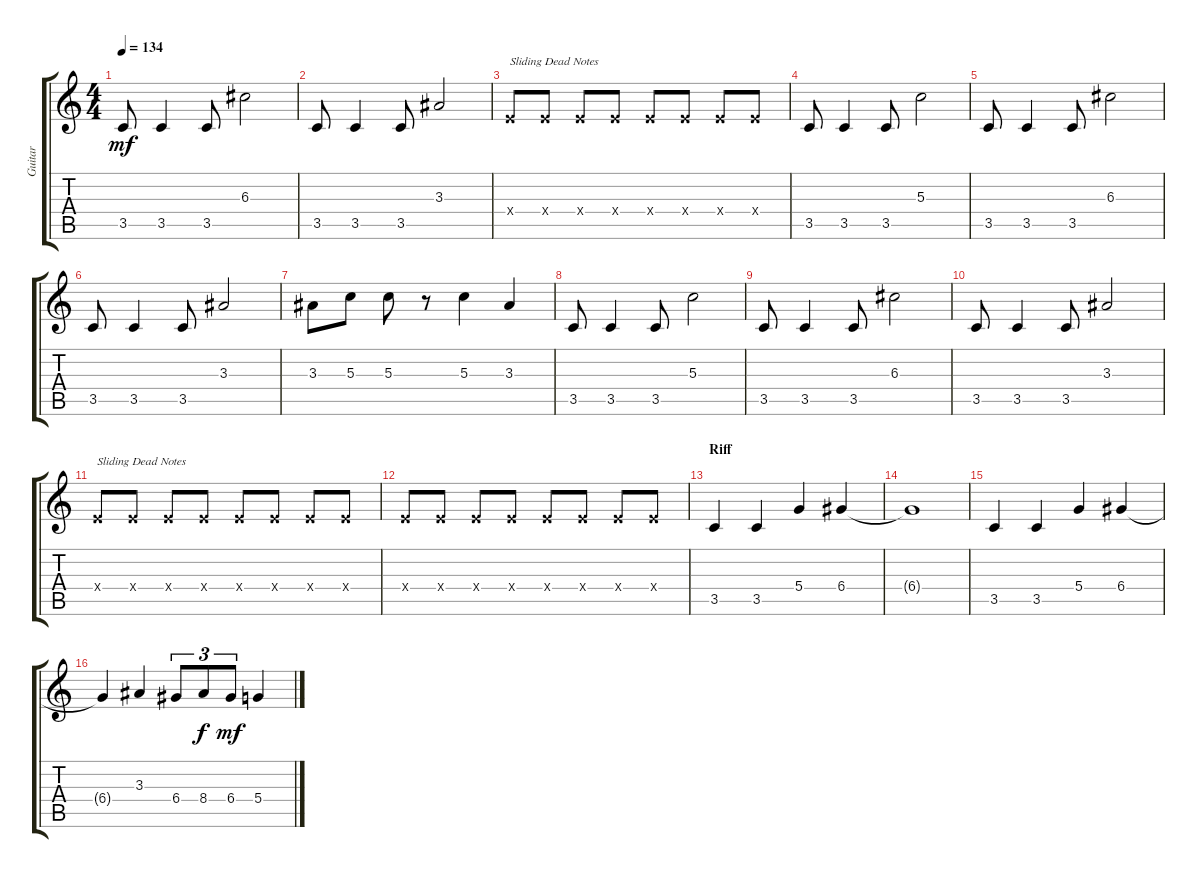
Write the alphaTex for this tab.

\track ("Guitar" "Guitar") {instrument electricguitarclean}
\staff {score tabs}
\tuning (E4 B3 G3 D3 A2 E2) {hide}
\ts (4 4)
\tempo 134
\clef g2
\ks c
3.5.8{dy mf} 3.5.4 3.5.8 6.3.2 |
3.5.8 3.5.4 3.5.8 3.3.2 |
2.4{x}.8{txt "Sliding Dead Notes"} 2.4{x}.8 2.4{x}.8 2.4{x}.8 2.4{x}.8 2.4{x}.8 2.4{x}.8 2.4{x}.8 |
3.5.8 3.5.4 3.5.8 5.3.2 |
3.5.8 3.5.4 3.5.8 6.3.2 |
3.5.8 3.5.4 3.5.8 3.3.2 |
3.3.8 5.3.8 5.3.8 r.8 5.3.4 3.3.4 |
3.5.8 3.5.4 3.5.8 5.3.2 |
3.5.8 3.5.4 3.5.8 6.3.2 |
3.5.8 3.5.4 3.5.8 3.3.2 |
2.4{x}.8{txt "Sliding Dead Notes"} 2.4{x}.8 2.4{x}.8 2.4{x}.8 2.4{x}.8 2.4{x}.8 2.4{x}.8 2.4{x}.8 |
2.4{x}.8 2.4{x}.8 2.4{x}.8 2.4{x}.8 2.4{x}.8 2.4{x}.8 2.4{x}.8 2.4{x}.8 |
\section ("" "Riff")
3.5.4 3.5.4 5.4.4 6.4.4 |
6.4{t}.1 |
3.5.4 3.5.4 5.4.4 6.4.4 |
6.4{t}.4 3.3.4 6.4.8{tu (3 2)} 8.4.8{tu (3 2) dy f} 6.4.8{tu (3 2) dy mf} 5.4.4
